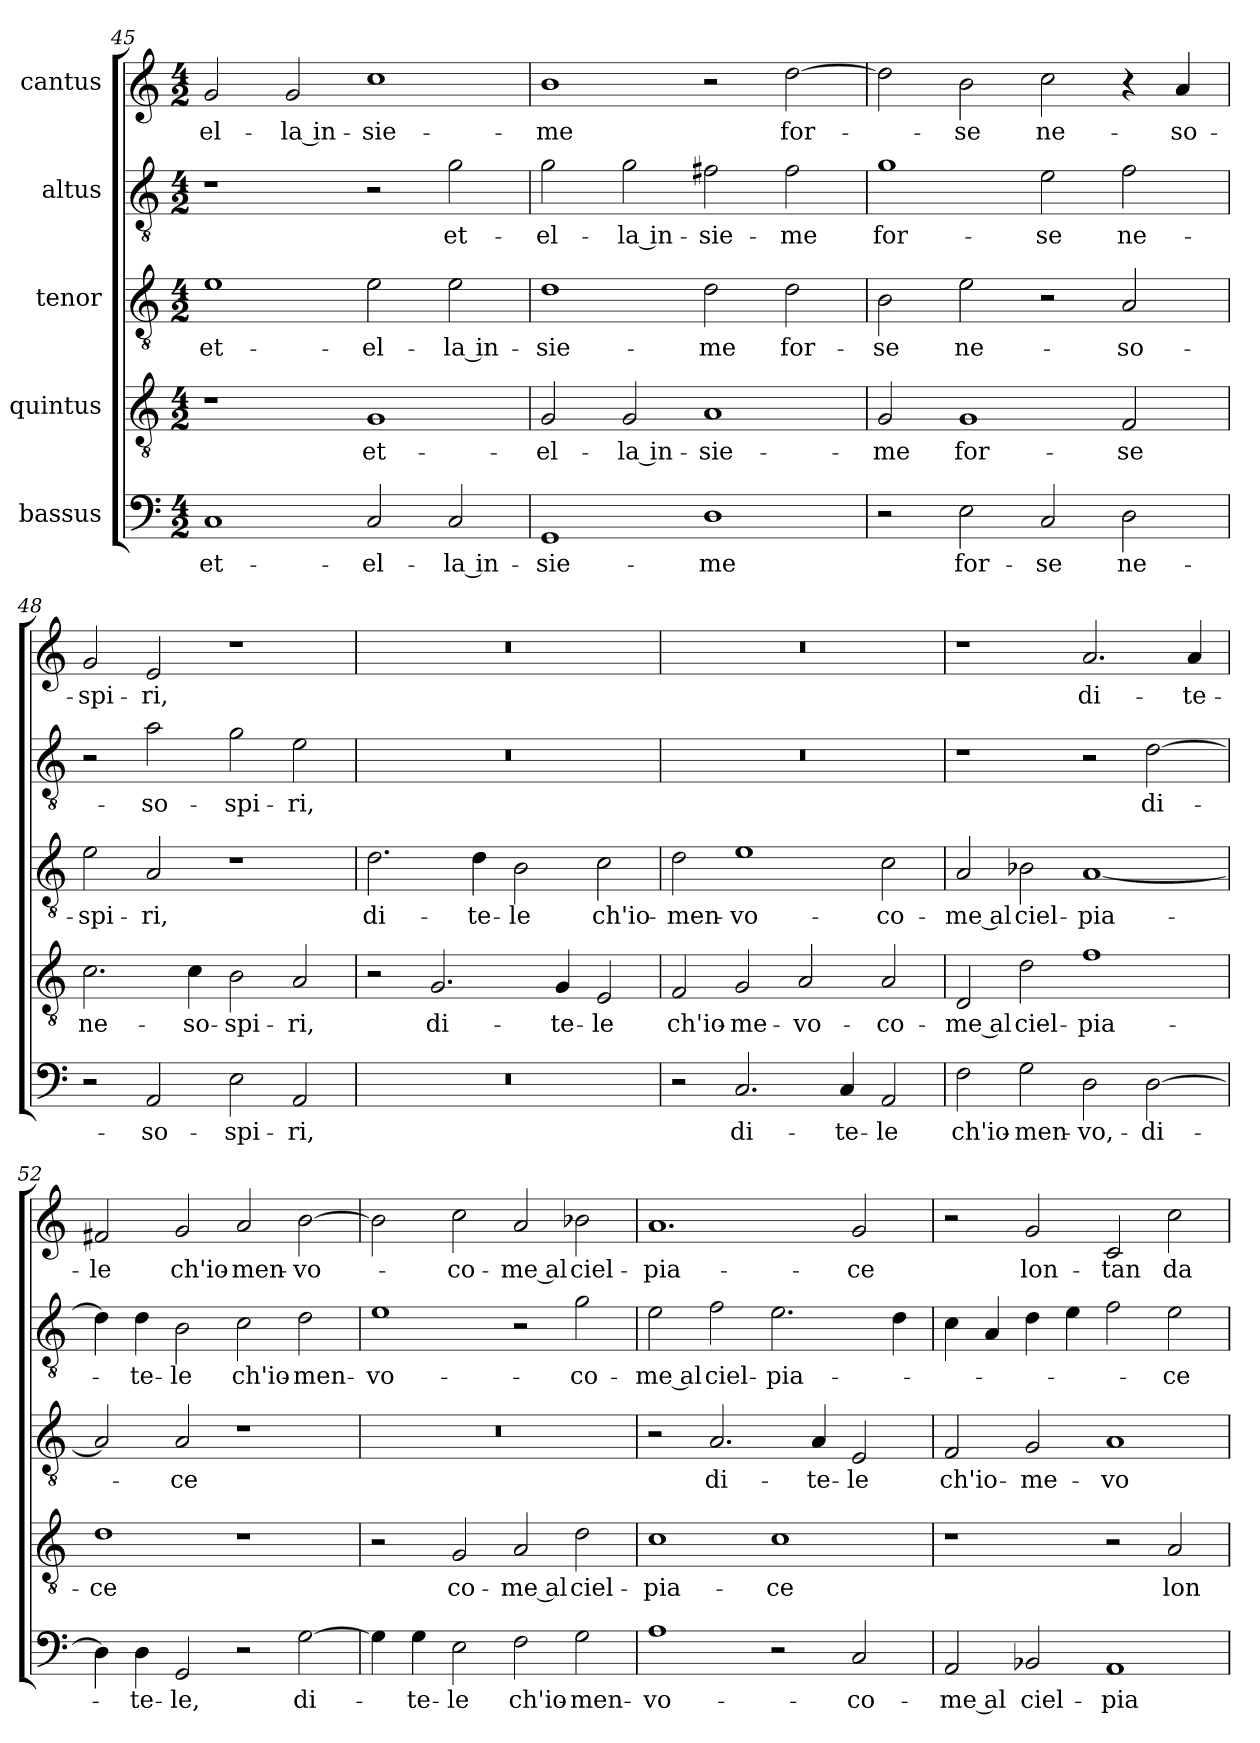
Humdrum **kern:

**kern	**text	**kern	**text	**kern	**text	**kern	**text	**kern	**text
*part5	*part5	*part4	*part4	*part3	*part3	*part2	*part2	*part1	*part1
*staff5	*staff5	*staff4	*staff4	*staff3	*staff3	*staff2	*staff2	*staff1	*staff1
*I"bassus	*	*I"quintus	*	*I"tenor	*	*I"altus	*	*I"cantus	*
*clefF4	*	*clefGv2	*	*clefGv2	*	*clefGv2	*	*clefG2	*
*k[]	*	*k[]	*	*k[]	*	*k[]	*	*k[]	*
*M4/2	*	*M4/2	*	*M4/2	*	*M4/2	*	*M4/2	*
=45	=45	=45	=45	=45	=45	=45	=45	=45	=45
1C/	et-	1r	.	1e\	et-	1r	.	2g/	el-
.	.	.	.	.	.	.	.	2g/	-la in-
2C/	el-	1G/	et-	2e\	el-	2r	.	1cc\	-sie-
2C/	-la in-	.	.	2e\	-la in-	2g\	et-	.	.
=46	=46	=46	=46	=46	=46	=46	=46	=46	=46
1GG/	-sie-	2G/	el-	1d\	-sie-	2g\	el-	1b\	-me
.	.	2G/	-la in-	.	.	2g\	-la in-	.	.
1D\	-me	1A/	-sie-	2d\	-me	2f#X\	-sie-	2r	.
.	.	.	.	2d\	for-	2f#\	-me	[2dd\	for-
=47	=47	=47	=47	=47	=47	=47	=47	=47	=47
2r	.	2G/	-me	2B\	-se	1g\	for-	2dd\]	.
2E\	for-	1G/	for-	2e\	ne-	.	.	2b\	-se
2C/	-se	.	.	2r	.	2e\	-se	2cc\	ne-
2D\	ne-	2F/	-se	2A/	so-	2f\	ne-	4r	.
.	.	.	.	.	.	.	.	4a/	so-
=48	=48	=48	=48	=48	=48	=48	=48	=48	=48
2r	.	2.c\	ne-	2e\	-spi-	2r	.	2g/	-spi-
2AA/	so-	.	.	2A/	-ri,	2a\	so-	2e/	-ri,
.	.	4c\	so-	.	.	.	.	.	.
2E\	-spi-	2B\	-spi-	1r	.	2g\	-spi-	1r	.
2AA/	-ri,	2A/	-ri,	.	.	2e\	-ri,	.	.
=49	=49	=49	=49	=49	=49	=49	=49	=49	=49
0r	.	2r	.	2.d\	di-	0r	.	0r	.
.	.	2.G/	di-	.	.	.	.	.	.
.	.	.	.	4d\	-te-	.	.	.	.
.	.	.	.	2B\	-le	.	.	.	.
.	.	4G/	-te-	.	.	.	.	.	.
.	.	2E/	-le	2c\	ch'io-	.	.	.	.
=50	=50	=50	=50	=50	=50	=50	=50	=50	=50
2r	.	2F/	ch'io-	2d\	men-	0r	.	0r	.
2.C/	di-	2G/	me-	1e\	vo-	.	.	.	.
.	.	2A/	vo-	.	.	.	.	.	.
4C/	-te-	.	.	.	.	.	.	.	.
2AA/	-le	2A/	co-	2c\	co-	.	.	.	.
=51	=51	=51	=51	=51	=51	=51	=51	=51	=51
2F\	ch'io-	2D/	-me al	2A/	-me al	1r	.	1r	.
2G\	men-	2d\	ciel-	2B-X\	ciel-	.	.	.	.
2D\	vo,-	1f\	pia-	[1A/	pia-	2r	.	2.a/	di-
[2D\	di-	.	.	.	.	[2d\	di-	.	.
.	.	.	.	.	.	.	.	4a/	-te-
=52	=52	=52	=52	=52	=52	=52	=52	=52	=52
4D\]	.	1d\	-ce	2A/]	.	4d\]	.	2f#X/	-le
4D\	-te-	.	.	.	.	4d\	-te-	.	.
2GG/	-le,	.	.	2A/	-ce	2B\	-le	2g/	ch'io-
2r	.	1r	.	1r	.	2c\	ch'io-	2a/	men-
[2G\	di-	.	.	.	.	2d\	men-	[2b\	vo-
=53	=53	=53	=53	=53	=53	=53	=53	=53	=53
4G\]	.	2r	.	0r	.	1e\	vo-	2b\]	.
4G\	-te-	.	.	.	.	.	.	.	.
2E\	-le	2G/	co-	.	.	.	.	2cc\	co-
2F\	ch'io-	2A/	-me al	.	.	2r	.	2a/	-me al
2G\	men-	2d\	ciel-	.	.	2g\	co-	2b-X\	ciel-
=54	=54	=54	=54	=54	=54	=54	=54	=54	=54
1A\	vo-	1c\	pia-	2r	.	2e\	-me al	1.a/	pia-
.	.	.	.	2.A/	di-	2f\	ciel-	.	.
2r	.	1c\	-ce	.	.	2.e\	pia-	.	.
.	.	.	.	4A/	-te-	.	.	.	.
2C/	co-	.	.	2E/	-le	.	.	2g/	-ce
.	.	.	.	.	.	4d\	.	.	.
=55	=55	=55	=55	=55	=55	=55	=55	=55	=55
2AA/	-me al	1r	.	2F/	ch'io-	4c\	.	2r	.
.	.	.	.	.	.	4A/	.	.	.
2BB-X/	ciel-	.	.	2G/	me-	4d\	.	2g/	lon-
.	.	.	.	.	.	4e\	.	.	.
1AA/	pia-	2r	.	1A/	vo-	2f\	.	2c/	-tan
.	.	2A/	lon-	.	.	2e\	-ce	2cc\	da-
=	=	=	=	=	=	=	=	=	=
*-	*-	*-	*-	*-	*-	*-	*-	*-	*-
